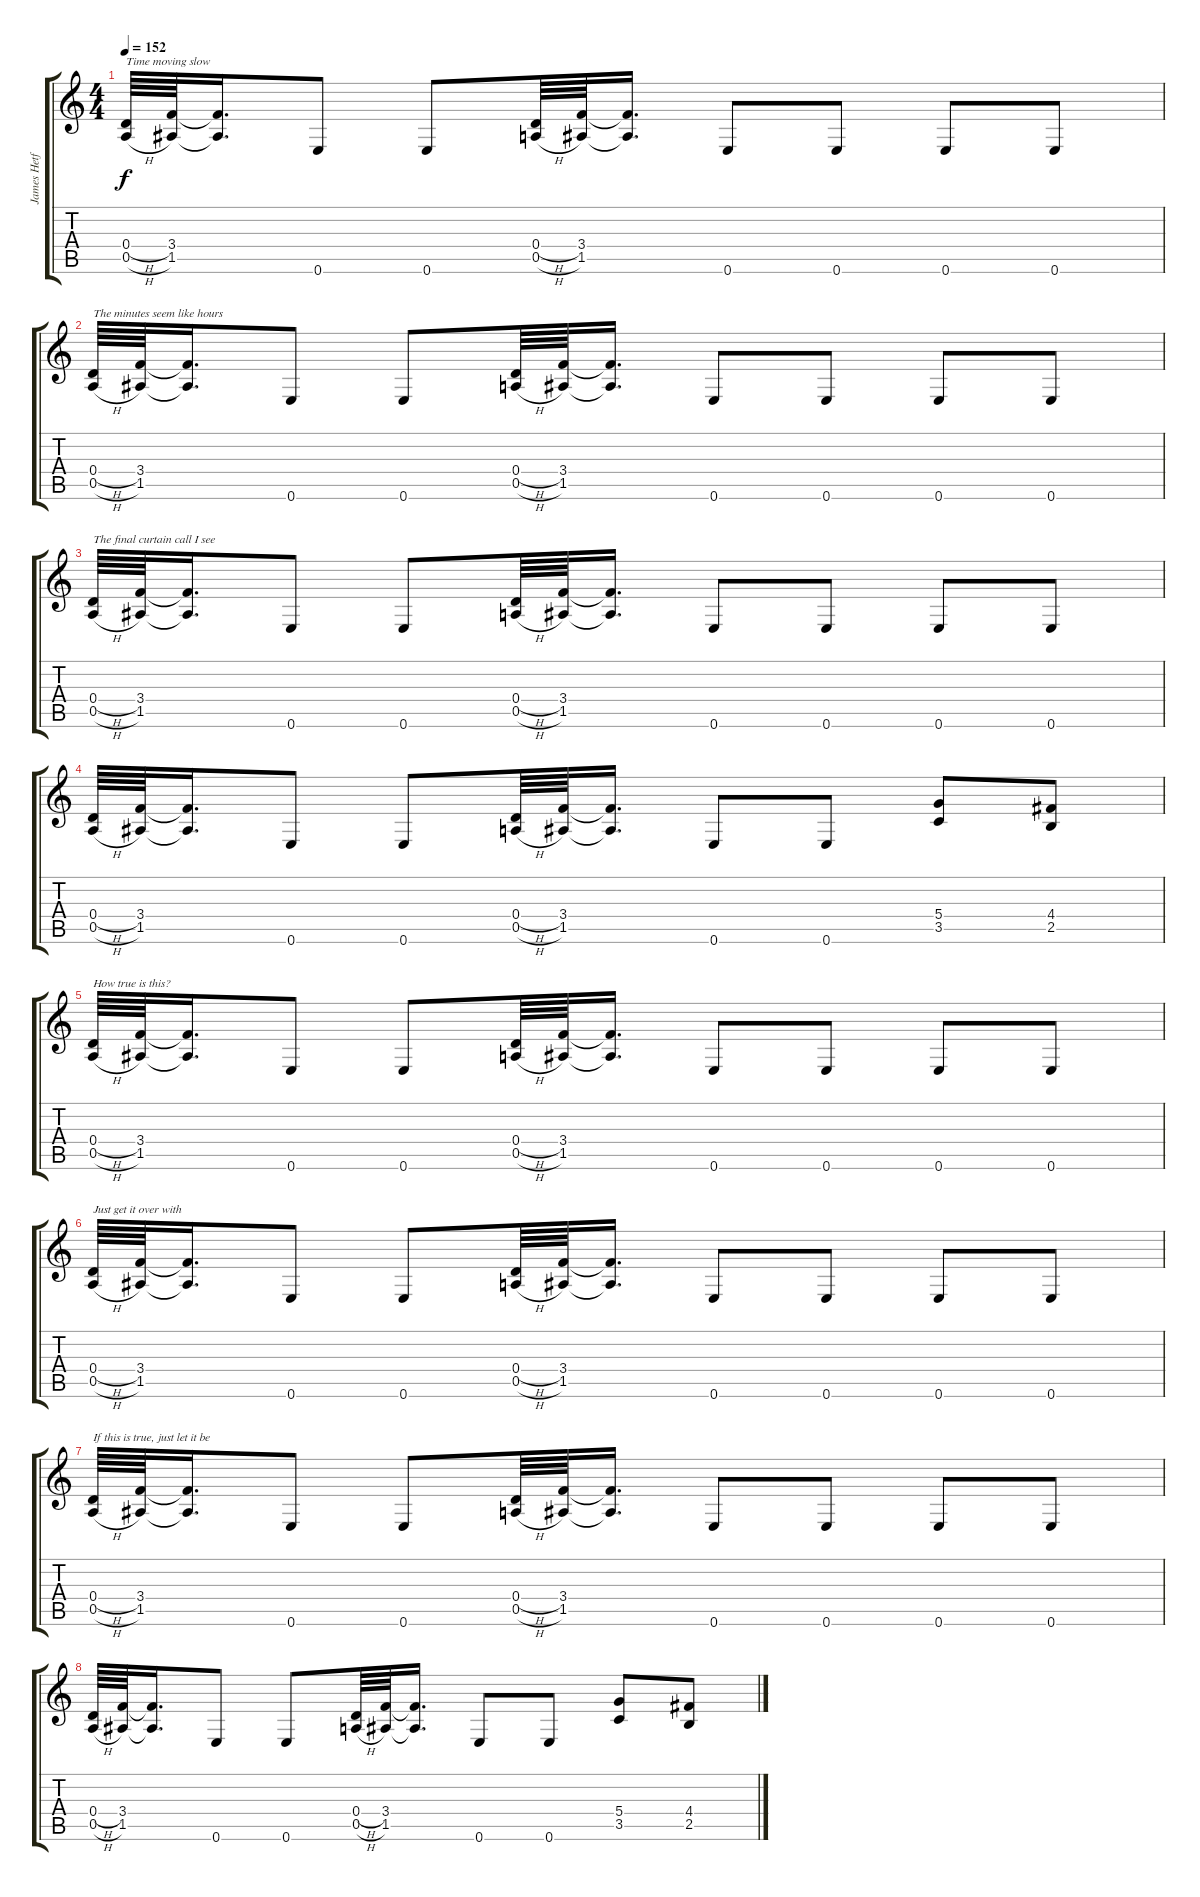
\track ("James Hetfield" "James Hetf") {instrument distortionguitar}
\staff {score tabs}
\tuning (E4 B3 G3 D3 A2 E2) {hide}
\ts (4 4)
\tempo 152
\clef g2
\ks c
(0.4{h} 0.5{h}).64{txt "Time moving slow" dy f} (3.4 1.5).64 (3.4{t} 1.5{t}).16{d} 0.6.8 0.6.8 (0.4{h} 0.5{h}).64 (3.4 1.5).64 (3.4{t} 1.5{t}).16{d} 0.6.8 0.6.8 0.6.8 0.6.8 |
(0.4{h} 0.5{h}).64{txt "The minutes seem like hours"} (3.4 1.5).64 (3.4{t} 1.5{t}).16{d} 0.6.8 0.6.8 (0.4{h} 0.5{h}).64 (3.4 1.5).64 (3.4{t} 1.5{t}).16{d} 0.6.8 0.6.8 0.6.8 0.6.8 |
(0.4{h} 0.5{h}).64{txt "The final curtain call I see"} (3.4 1.5).64 (3.4{t} 1.5{t}).16{d} 0.6.8 0.6.8 (0.4{h} 0.5{h}).64 (3.4 1.5).64 (3.4{t} 1.5{t}).16{d} 0.6.8 0.6.8 0.6.8 0.6.8 |
(0.4{h} 0.5{h}).64 (3.4 1.5).64 (3.4{t} 1.5{t}).16{d} 0.6.8 0.6.8 (0.4{h} 0.5{h}).64 (3.4 1.5).64 (3.4{t} 1.5{t}).16{d} 0.6.8 0.6.8 (5.4 3.5).8 (4.4 2.5).8 |
(0.4{h} 0.5{h}).64{txt "How true is this?"} (3.4 1.5).64 (3.4{t} 1.5{t}).16{d} 0.6.8 0.6.8 (0.4{h} 0.5{h}).64 (3.4 1.5).64 (3.4{t} 1.5{t}).16{d} 0.6.8 0.6.8 0.6.8 0.6.8 |
(0.4{h} 0.5{h}).64{txt "Just get it over with"} (3.4 1.5).64 (3.4{t} 1.5{t}).16{d} 0.6.8 0.6.8 (0.4{h} 0.5{h}).64 (3.4 1.5).64 (3.4{t} 1.5{t}).16{d} 0.6.8 0.6.8 0.6.8 0.6.8 |
(0.4{h} 0.5{h}).64{txt "If this is true, just let it be"} (3.4 1.5).64 (3.4{t} 1.5{t}).16{d} 0.6.8 0.6.8 (0.4{h} 0.5{h}).64 (3.4 1.5).64 (3.4{t} 1.5{t}).16{d} 0.6.8 0.6.8 0.6.8 0.6.8 |
(0.4{h} 0.5{h}).64 (3.4 1.5).64 (3.4{t} 1.5{t}).16{d} 0.6.8 0.6.8 (0.4{h} 0.5{h}).64 (3.4 1.5).64 (3.4{t} 1.5{t}).16{d} 0.6.8 0.6.8 (5.4 3.5).8 (4.4 2.5).8
